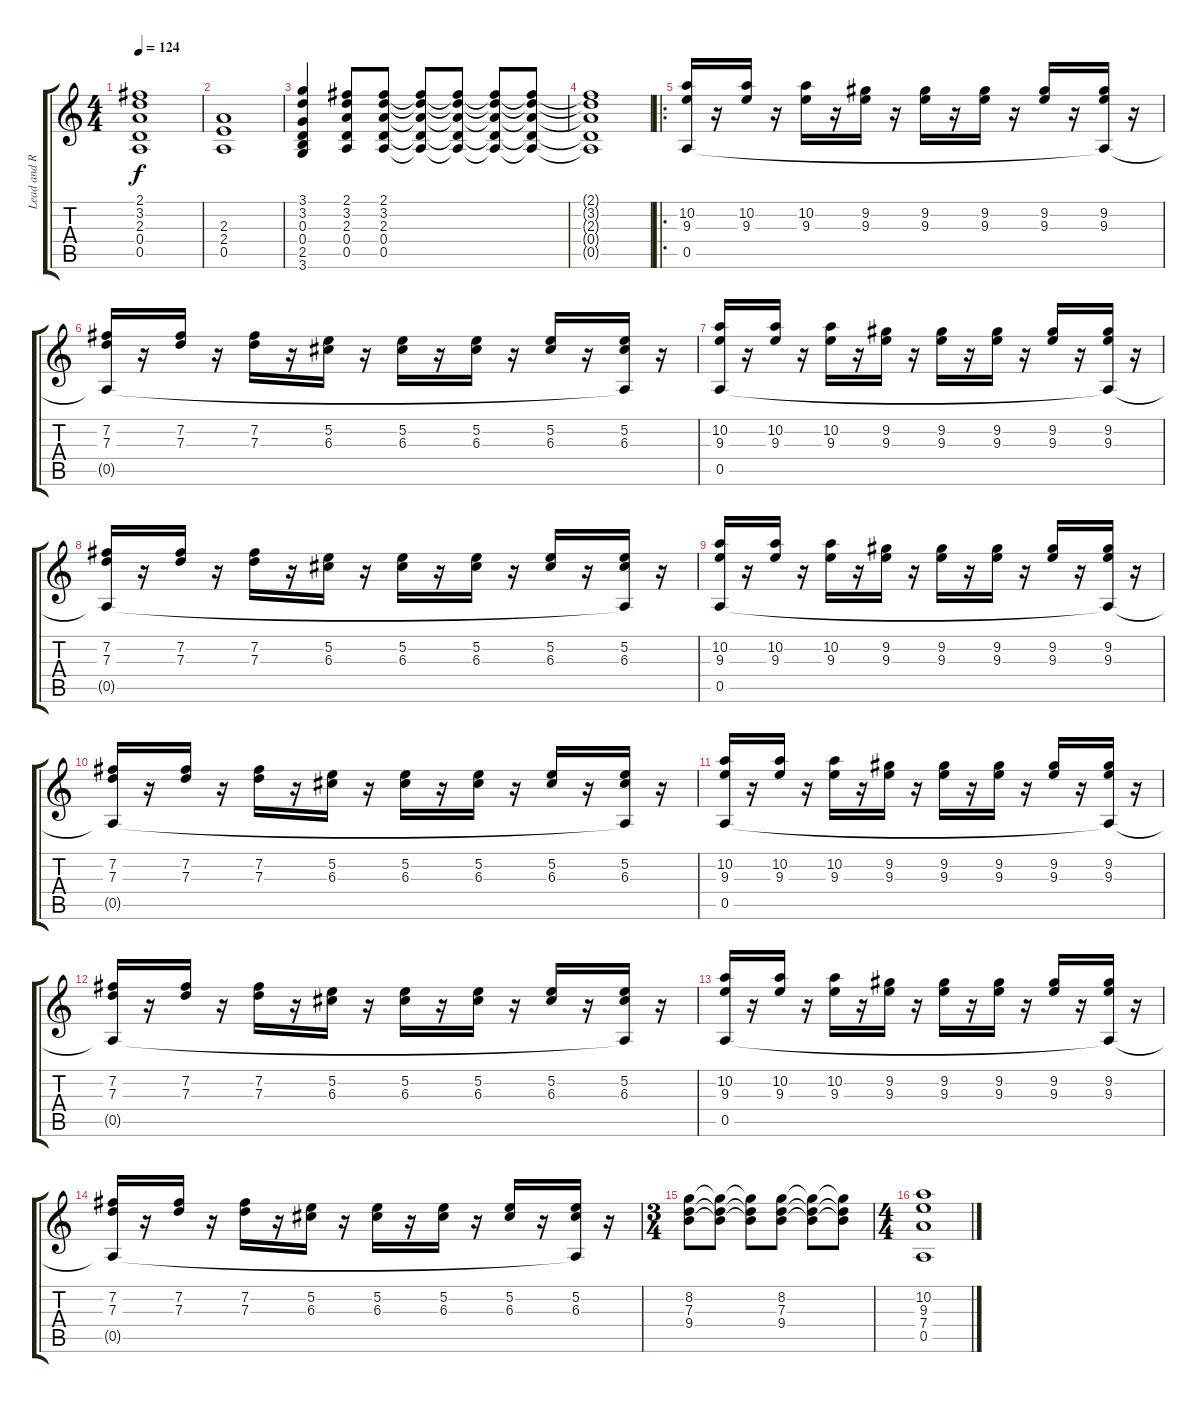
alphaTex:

\track ("Lead and Rythm" "Lead and R") {instrument overdrivenguitar}
\staff {score tabs}
\tuning (E4 B3 G3 D3 A2 E2) {hide}
\ts (4 4)
\tempo 124
\clef g2
\ks c
(2.1{t} 3.2{t} 2.3{t} 0.4{t} 0.5{t}).1{dy f} |
(2.3 2.4 0.5).1 |
(3.1 3.2 0.3 0.4 2.5 3.6).4 (2.1 3.2 2.3 0.4 0.5).8 (2.1 3.2 2.3 0.4 0.5).8 (2.1{t} 3.2{t} 2.3{t} 0.4{t} 0.5{t}).8 (2.1{t} 3.2{t} 2.3{t} 0.4{t} 0.5{t}).8 (2.1{t} 3.2{t} 2.3{t} 0.4{t} 0.5{t}).8 (2.1{t} 3.2{t} 2.3{t} 0.4{t} 0.5{t}).8 |
(2.1{t} 3.2{t} 2.3{t} 0.4{t} 0.5{t}).1 |
\ro
(10.2 9.3 0.5).16{instrument electricguitarclean} r.16 (10.2 9.3).16 r.16 (10.2 9.3).16 r.16 (9.2 9.3).16 r.16 (9.2 9.3).16 r.16 (9.2 9.3).16 r.16 (9.2 9.3).16 r.16 (9.2 9.3 0.5{t}).16 r.16 |
(7.2 7.3 0.5{t}).16 r.16 (7.2 7.3).16 r.16 (7.2 7.3).16 r.16 (5.2 6.3).16 r.16 (5.2 6.3).16 r.16 (5.2 6.3).16 r.16 (5.2 6.3).16 r.16 (5.2 6.3 0.5{t}).16 r.16 |
(10.2 9.3 0.5).16{instrument electricguitarclean} r.16 (10.2 9.3).16 r.16 (10.2 9.3).16 r.16 (9.2 9.3).16 r.16 (9.2 9.3).16 r.16 (9.2 9.3).16 r.16 (9.2 9.3).16 r.16 (9.2 9.3 0.5{t}).16 r.16 |
(7.2 7.3 0.5{t}).16 r.16 (7.2 7.3).16 r.16 (7.2 7.3).16 r.16 (5.2 6.3).16 r.16 (5.2 6.3).16 r.16 (5.2 6.3).16 r.16 (5.2 6.3).16 r.16 (5.2 6.3 0.5{t}).16 r.16 |
(10.2 9.3 0.5).16{instrument electricguitarclean} r.16 (10.2 9.3).16 r.16 (10.2 9.3).16 r.16 (9.2 9.3).16 r.16 (9.2 9.3).16 r.16 (9.2 9.3).16 r.16 (9.2 9.3).16 r.16 (9.2 9.3 0.5{t}).16 r.16 |
(7.2 7.3 0.5{t}).16 r.16 (7.2 7.3).16 r.16 (7.2 7.3).16 r.16 (5.2 6.3).16 r.16 (5.2 6.3).16 r.16 (5.2 6.3).16 r.16 (5.2 6.3).16 r.16 (5.2 6.3 0.5{t}).16 r.16 |
(10.2 9.3 0.5).16{instrument electricguitarclean} r.16 (10.2 9.3).16 r.16 (10.2 9.3).16 r.16 (9.2 9.3).16 r.16 (9.2 9.3).16 r.16 (9.2 9.3).16 r.16 (9.2 9.3).16 r.16 (9.2 9.3 0.5{t}).16 r.16 |
(7.2 7.3 0.5{t}).16 r.16 (7.2 7.3).16 r.16 (7.2 7.3).16 r.16 (5.2 6.3).16 r.16 (5.2 6.3).16 r.16 (5.2 6.3).16 r.16 (5.2 6.3).16 r.16 (5.2 6.3 0.5{t}).16 r.16 |
(10.2 9.3 0.5).16{instrument electricguitarclean} r.16 (10.2 9.3).16 r.16 (10.2 9.3).16 r.16 (9.2 9.3).16 r.16 (9.2 9.3).16 r.16 (9.2 9.3).16 r.16 (9.2 9.3).16 r.16 (9.2 9.3 0.5{t}).16 r.16 |
(7.2 7.3 0.5{t}).16 r.16 (7.2 7.3).16 r.16 (7.2 7.3).16 r.16 (5.2 6.3).16 r.16 (5.2 6.3).16 r.16 (5.2 6.3).16 r.16 (5.2 6.3).16 r.16 (5.2 6.3 0.5{t}).16 r.16 |
\ts (3 4)
(8.2 7.3 9.4).8 (8.2{t} 7.3{t} 9.4{t}).8 (8.2{t} 7.3{t} 9.4{t}).8 (8.2 7.3 9.4).8 (8.2{t} 7.3{t} 9.4{t}).8 (8.2{t} 7.3{t} 9.4{t}).8 |
\ts (4 4)
(10.2 9.3 7.4 0.5).1
